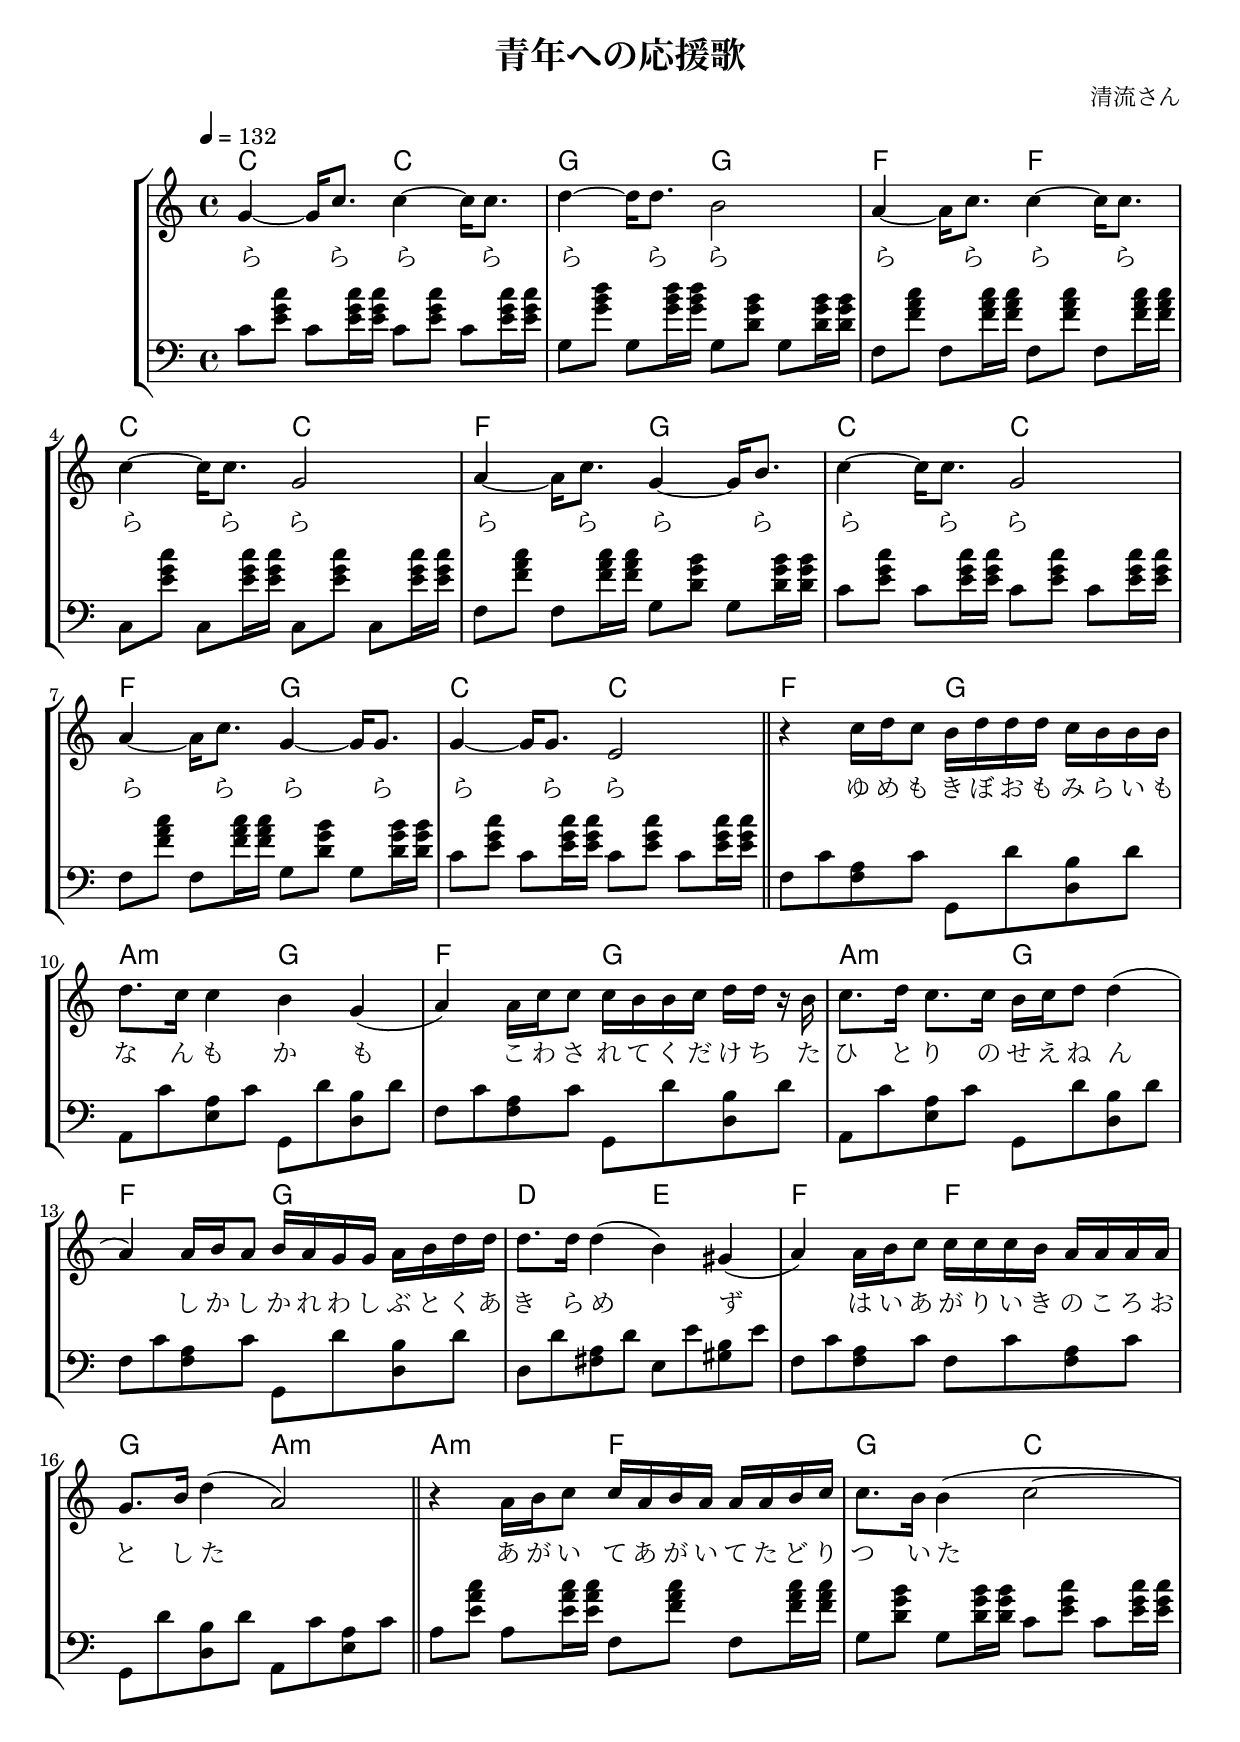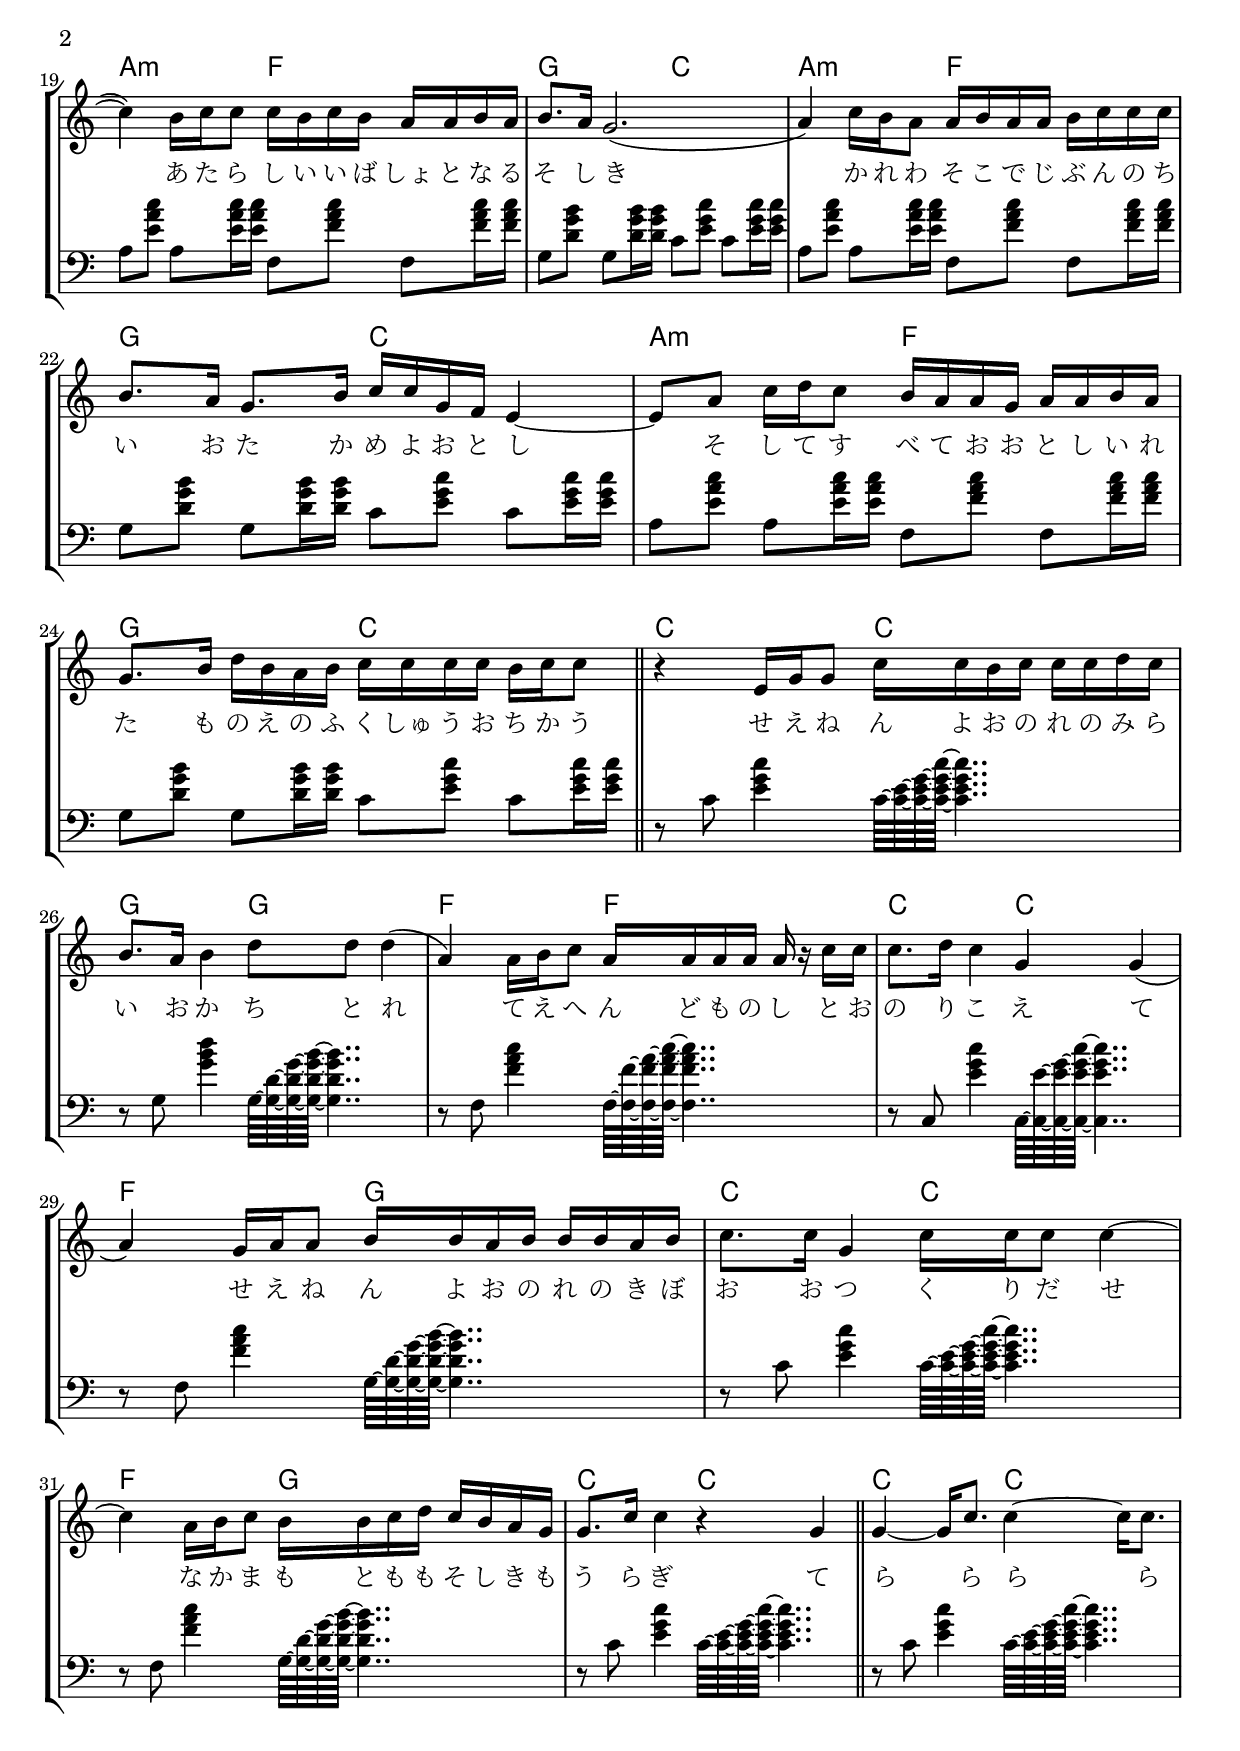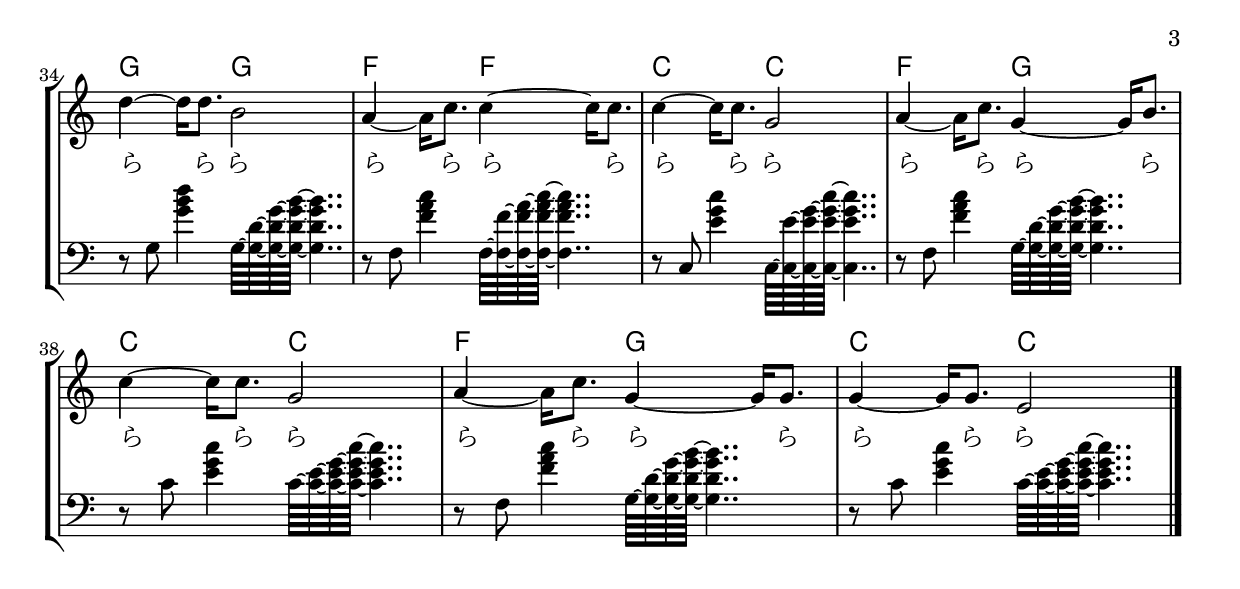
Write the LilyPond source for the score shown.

\version "2.12.1"

\header {
	title = \markup {青年への応援歌}
	composer = \markup \center-column {清流さん}
}

harmony = \chordmode {
	c2 c g g f f c c f g c c f g c c 

	f g a:m g f g a:m g f g d e f f g a:m 

	a:m f g c a:m f g c a:m f g c a:m f g c 

	c c g g f f c c f g c c f g c c 

	c c g g f f c c f g c c f g c c 
}

melody = {
	\set Staff.midiInstrument = #"Trumpet"
		\key c \major
	\tempo 4 = 132
 g'4~g'16  c''8.  c''4~c''16  c''8. 
	d''4~d''16  d''8.  b'2 
	a'4~a'16  c''8.  c''4~c''16  c''8. 
	c''4~c''16  c''8.  g'2 
	a'4~a'16  c''8.  g'4~g'16  b'8. 
	c''4~c''16  c''8.  g'2 
	a'4~a'16  c''8.  g'4~g'16  g'8. 
	g'4~g'16  g'8.  e'2
	\set Staff.midiInstrument = #"mmi0.42"
	r4 c''16  d''16  c''8  b'16  d''16  d''16  d''16  c''16  b'16  b'16  b'16 
	d''8.  c''16  c''4  b'4  g'4 
	(a'4)  a'16  c''16  c''8  c''16  b'16  b'16  c''16  d''16  d''16  r16  b'16 
	c''8.  d''16  c''8.  c''16  b'16  c''16  d''8  d''4 
	(a'4)  a'16  b'16  a'8  b'16  a'16  g'16  g'16  a'16  b'16  d''16  d''16 
	d''8.  d''16  d''4  (b'4)  gis'4 
	(a'4)  a'16  b'16  c''8  c''16  c''16  c''16  b'16  a'16  a'16  a'16  a'16 
	g'8.  b'16  d''4  (a'2)
	\set Staff.midiInstrument = #"mmi0.42"
	r4 a'16  b'16  c''8  c''16  a'16  b'16  a'16  a'16  a'16  b'16  c''16 
	c''8.  b'16  b'4  (c''2~ 
	c''4)  b'16  c''16  c''8  c''16  b'16  c''16  b'16  a'16  a'16  b'16  a'16 
	b'8.  a'16  g'2. 
	(a'4)  c''16  b'16  a'8  a'16  b'16  a'16  a'16  b'16  c''16  c''16  c''16 
	b'8.  a'16  g'8.  b'16  c''16  c''16  g'16  f'16  e'4~ 
	e'8  a'8  c''16  d''16  c''8  b'16  a'16  a'16  g'16  a'16  a'16  b'16  a'16 
	g'8.  b'16  d''16  b'16  a'16  b'16  c''16  c''16  c''16  c''16  b'16  c''16  c''8
	\set Staff.midiInstrument = #"mmi0.42"
	r4 e'16  g'16  g'8  c''16  c''16  b'16  c''16  c''16  c''16  d''16  c''16 
	b'8.  a'16  b'4  d''8  d''8  d''4 
	(a'4)  a'16  b'16  c''8  a'16  a'16  a'16  a'16  a'16  r16  c''16  c''16 
	c''8.  d''16  c''4  g'4  g'4 
	(a'4)  g'16  a'16  a'8  b'16  b'16  a'16  b'16  b'16  b'16  a'16  b'16 
	c''8.  c''16  g'4  c''16  c''16  c''8  c''4~ 
	c''4  a'16  b'16  c''8  b'16  b'16  c''16  d''16  c''16  b'16  a'16  g'16 
	g'8.  c''16  c''4  r4  g'4
	\set Staff.midiInstrument = #"Trumpet"
	 g'4~g'16  c''8.  c''4~c''16  c''8. 
	d''4~d''16  d''8.  b'2 
	a'4~a'16  c''8.  c''4~c''16  c''8. 
	c''4~c''16  c''8.  g'2 
	a'4~a'16  c''8.  g'4~g'16  b'8. 
	c''4~c''16  c''8.  g'2 
	a'4~a'16  c''8.  g'4~g'16  g'8. 
	g'4~g'16  g'8.  e'2
	\bar "|."
}

words = \lyricmode {
	ら  ら  ら  ら  ら  ら  ら  ら  ら  ら  ら  ら  ら  ら  ら  ら  ら  ら  ら  ら  ら  ら  ら  ら  ら  ら  ら  ら  
	ゆ  め  も  き  ぼ  お  も  み  ら  い  も  な  ん  も  か  も  こ  わ  さ  れ  て  く  だ  け  ち  た  ひ  と  り  の  せ  え  ね  ん  し  か  し  か  れ  わ  し  ぶ  と  く  あ  き  ら  め  ず  は  い  あ  が  り  い  き  の  こ  ろ  お  と  し  た  
	あ  が  い  て  あ  が  い  て  た  ど  り  つ  い  た  あ  た  ら  し  い  い  ば  しょ  と  な  る  そ  し  き  か  れ  わ  そ  こ  で  じ  ぶ  ん  の  ち  い  お  た  か  め  よ  お  と  し  そ  し  て  す  べ  て  お  お  と  し  い  れ  た  も  の  え  の  ふ  く  しゅ  う  お  ち  か  う  
	せ  え  ね  ん  よ  お  の  れ  の  み  ら  い  お  か  ち  と  れ  て  え  へ  ん  ど  も  の  し  と  お  の  り  こ  え  て  せ  え  ね  ん  よ  お  の  れ  の  き  ぼ  お  お  つ  く  り  だ  せ  な  か  ま  も  と  も  も  そ  し  き  も  う  ら  ぎ  て  
	ら  ら  ら  ら  ら  ら  ら  ら  ら  ら  ら  ら  ら  ら  ら  ら  ら  ら  ら  ら  ら  ら  ら  ら  ら  ら  ら  ら  
}

tempochange = {
	\tempo 4 = 132
	r1 | r1 | r1 | r1 | r1 | r1 | r1 | r1 \bar "||"
	\tempo 4 = 132
	r1 | r1 | r1 | r1 | r1 | r1 | r1 | r1 \bar "||"
	\tempo 4 = 132
	r1 | r1 | r1 | r1 | r1 | r1 | r1 | r1 \bar "||"
	\tempo 4 = 132
	r1 | r1 | r1 | r1 | r1 | r1 | r1 | r1 \bar "||"
	\tempo 4 = 132
	r1 | r1 | r1 | r1 | r1 | r1 | r1 | r1 \bar "|."
}

mainacc = {
	\clef bass
	\set Staff.midiInstrument = #"String Ensemble 1"
	\key c \major
	\tempo 4 = 132
	c'8 <e' g' c''> c' <e' g' c''>16 <e' g' c''>
	c'8 <e' g' c''> c' <e' g' c''>16 <e' g' c''>
	g8 <g' b' d''> g <g' b' d''>16 <g' b' d''>
	g8 <d' g' b'> g <d' g' b'>16 <d' g' b'>
	f8 <f' a' c''> f <f' a' c''>16 <f' a' c''>
	f8 <f' a' c''> f <f' a' c''>16 <f' a' c''>
	c8 <e' g' c''> c <e' g' c''>16 <e' g' c''>
	c8 <e' g' c''> c <e' g' c''>16 <e' g' c''>
	f8 <f' a' c''> f <f' a' c''>16 <f' a' c''>
	g8 <d' g' b'> g <d' g' b'>16 <d' g' b'>
	c'8 <e' g' c''> c' <e' g' c''>16 <e' g' c''>
	c'8 <e' g' c''> c' <e' g' c''>16 <e' g' c''>
	f8 <f' a' c''> f <f' a' c''>16 <f' a' c''>
	g8 <d' g' b'> g <d' g' b'>16 <d' g' b'>
	c'8 <e' g' c''> c' <e' g' c''>16 <e' g' c''>
	c'8 <e' g' c''> c' <e' g' c''>16 <e' g' c''>
	\bar "||"

	\set Staff.midiInstrument = #"String Ensemble 1"
	f8 c' <f a> c'
	g,8 d' <d b> d'
	a,8 c' <e a> c'
	g,8 d' <d b> d'
	f8 c' <f a> c'
	g,8 d' <d b> d'
	a,8 c' <e a> c'
	g,8 d' <d b> d'
	f8 c' <f a> c'
	g,8 d' <d b> d'
	d8 d' <fis a> d'
	e8 e' <gis b> e'
	f8 c' <f a> c'
	f8 c' <f a> c'
	g,8 d' <d b> d'
	a,8 c' <e a> c'
	\bar "||"

	\set Staff.midiInstrument = #"String Ensemble 1"
	a8 <e' a' c''> a <e' a' c''>16 <e' a' c''>
	f8 <f' a' c''> f <f' a' c''>16 <f' a' c''>
	g8 <d' g' b'> g <d' g' b'>16 <d' g' b'>
	c'8 <e' g' c''> c' <e' g' c''>16 <e' g' c''>
	a8 <e' a' c''> a <e' a' c''>16 <e' a' c''>
	f8 <f' a' c''> f <f' a' c''>16 <f' a' c''>
	g8 <d' g' b'> g <d' g' b'>16 <d' g' b'>
	c'8 <e' g' c''> c' <e' g' c''>16 <e' g' c''>
	a8 <e' a' c''> a <e' a' c''>16 <e' a' c''>
	f8 <f' a' c''> f <f' a' c''>16 <f' a' c''>
	g8 <d' g' b'> g <d' g' b'>16 <d' g' b'>
	c'8 <e' g' c''> c' <e' g' c''>16 <e' g' c''>
	a8 <e' a' c''> a <e' a' c''>16 <e' a' c''>
	f8 <f' a' c''> f <f' a' c''>16 <f' a' c''>
	g8 <d' g' b'> g <d' g' b'>16 <d' g' b'>
	c'8 <e' g' c''> c' <e' g' c''>16 <e' g' c''>
	\bar "||"

	\set Staff.midiInstrument = #"String Ensemble 1"
	r8 c'8 <e' g' c''>4
	c'64~ <c'~ e'~> <c'~ e'~ g'~> <c' e' g' c''>~ <c' e' g' c''>4..
	r8 g8 <g' b' d''>4
	g64~ <g~ d'~> <g~ d'~ g'~> <g d' g' b'>~ <g d' g' b'>4..
	r8 f8 <f' a' c''>4
	f64~ <f~ f'~> <f~ f'~ a'~> <f f' a' c''>~ <f f' a' c''>4..
	r8 c8 <e' g' c''>4
	c64~ <c~ e'~> <c~ e'~ g'~> <c e' g' c''>~ <c e' g' c''>4..
	r8 f8 <f' a' c''>4
	g64~ <g~ d'~> <g~ d'~ g'~> <g d' g' b'>~ <g d' g' b'>4..
	r8 c'8 <e' g' c''>4
	c'64~ <c'~ e'~> <c'~ e'~ g'~> <c' e' g' c''>~ <c' e' g' c''>4..
	r8 f8 <f' a' c''>4
	g64~ <g~ d'~> <g~ d'~ g'~> <g d' g' b'>~ <g d' g' b'>4..
	r8 c'8 <e' g' c''>4
	c'64~ <c'~ e'~> <c'~ e'~ g'~> <c' e' g' c''>~ <c' e' g' c''>4..
	\bar "||"

	\set Staff.midiInstrument = #"String Ensemble 1"
	r8 c'8 <e' g' c''>4
	c'64~ <c'~ e'~> <c'~ e'~ g'~> <c' e' g' c''>~ <c' e' g' c''>4..
	r8 g8 <g' b' d''>4
	g64~ <g~ d'~> <g~ d'~ g'~> <g d' g' b'>~ <g d' g' b'>4..
	r8 f8 <f' a' c''>4
	f64~ <f~ f'~> <f~ f'~ a'~> <f f' a' c''>~ <f f' a' c''>4..
	r8 c8 <e' g' c''>4
	c64~ <c~ e'~> <c~ e'~ g'~> <c e' g' c''>~ <c e' g' c''>4..
	r8 f8 <f' a' c''>4
	g64~ <g~ d'~> <g~ d'~ g'~> <g d' g' b'>~ <g d' g' b'>4..
	r8 c'8 <e' g' c''>4
	c'64~ <c'~ e'~> <c'~ e'~ g'~> <c' e' g' c''>~ <c' e' g' c''>4..
	r8 f8 <f' a' c''>4
	g64~ <g~ d'~> <g~ d'~ g'~> <g d' g' b'>~ <g d' g' b'>4..
	r8 c'8 <e' g' c''>4
	c'64~ <c'~ e'~> <c'~ e'~ g'~> <c' e' g' c''>~ <c' e' g' c''>4..
	\bar "|."
}

subacc = {
	\clef bass
	\set Staff.midiInstrument = #"Pad 4 (choir)"
	\key c \major
	\tempo 4 = 132
	<e' g' c''>8 <e' g' c''>4 <e' g' c''>8
	<e' g' c''>8 <e' g' c''>4 <e' g' c''>8
	<g' b' d''>8 <g' b' d''>4 <g' b' d''>8
	<d' g' b'>8 <d' g' b'>4 <d' g' b'>8
	<f' a' c''>8 <f' a' c''>4 <f' a' c''>8
	<f' a' c''>8 <f' a' c''>4 <f' a' c''>8
	<e' g' c''>8 <e' g' c''>4 <e' g' c''>8
	<e' g' c''>8 <e' g' c''>4 <e' g' c''>8
	<f' a' c''>8 <f' a' c''>4 <f' a' c''>8
	<d' g' b'>8 <d' g' b'>4 <d' g' b'>8
	<e' g' c''>8 <e' g' c''>4 <e' g' c''>8
	<e' g' c''>8 <e' g' c''>4 <e' g' c''>8
	<f' a' c''>8 <f' a' c''>4 <f' a' c''>8
	<d' g' b'>8 <d' g' b'>4 <d' g' b'>8
	<e' g' c''>8 <e' g' c''>4 <e' g' c''>8
	<e' g' c''>8 <e' g' c''>4 <e' g' c''>8
	\bar "||"

	\set Staff.midiInstrument = #"Pad 4 (choir)"
	r8 <f a c'>8 <f a c'>8 <f a c'>8
	r8 <d b d'>8 <d b d'>8 <d b d'>8
	r8 <e a c'>8 <e a c'>8 <e a c'>8
	r8 <d b d'>8 <d b d'>8 <d b d'>8
	r8 <f a c'>8 <f a c'>8 <f a c'>8
	r8 <d b d'>8 <d b d'>8 <d b d'>8
	r8 <e a c'>8 <e a c'>8 <e a c'>8
	r8 <d b d'>8 <d b d'>8 <d b d'>8
	r8 <f a c'>8 <f a c'>8 <f a c'>8
	r8 <d b d'>8 <d b d'>8 <d b d'>8
	r8 <fis a d'>8 <fis a d'>8 <fis a d'>8
	r8 <gis b e'>8 <gis b e'>8 <gis b e'>8
	r8 <f a c'>8 <f a c'>8 <f a c'>8
	r8 <f a c'>8 <f a c'>8 <f a c'>8
	r8 <d b d'>8 <d b d'>8 <d b d'>8
	r8 <e a c'>8 <e a c'>8 <e a c'>8
	\bar "||"

	\set Staff.midiInstrument = #"Pad 4 (choir)"
	<e' a' c''>8 <e' a' c''>4 <e' a' c''>8
	<f' a' c''>8 <f' a' c''>4 <f' a' c''>8
	<d' g' b'>8 <d' g' b'>4 <d' g' b'>8
	<e' g' c''>8 <e' g' c''>4 <e' g' c''>8
	<e' a' c''>8 <e' a' c''>4 <e' a' c''>8
	<f' a' c''>8 <f' a' c''>4 <f' a' c''>8
	<d' g' b'>8 <d' g' b'>4 <d' g' b'>8
	<e' g' c''>8 <e' g' c''>4 <e' g' c''>8
	<e' a' c''>8 <e' a' c''>4 <e' a' c''>8
	<f' a' c''>8 <f' a' c''>4 <f' a' c''>8
	<d' g' b'>8 <d' g' b'>4 <d' g' b'>8
	<e' g' c''>8 <e' g' c''>4 <e' g' c''>8
	<e' a' c''>8 <e' a' c''>4 <e' a' c''>8
	<f' a' c''>8 <f' a' c''>4 <f' a' c''>8
	<d' g' b'>8 <d' g' b'>4 <d' g' b'>8
	<e' g' c''>8 <e' g' c''>4 <e' g' c''>8
	\bar "||"

	\set Staff.midiInstrument = #"Pad 4 (choir)"
	c'8 <e' g' c''>16 <e' g' c''>16   <e' g' c''>16 <e' g' c''>16   e'16 <e' g' c''>16
	c'8 <e' g' c''>16 <e' g' c''>16   <e' g' c''>16 <e' g' c''>16   e'16 <e' g' c''>16
	g8 <g' b' d''>16 <g' b' d''>16   <g' b' d''>16 <g' b' d''>16   g'16 <g' b' d''>16
	g8 <d' g' b'>16 <d' g' b'>16   <d' g' b'>16 <d' g' b'>16   d'16 <d' g' b'>16
	f8 <f' a' c''>16 <f' a' c''>16   <f' a' c''>16 <f' a' c''>16   f'16 <f' a' c''>16
	f8 <f' a' c''>16 <f' a' c''>16   <f' a' c''>16 <f' a' c''>16   f'16 <f' a' c''>16
	c8 <e' g' c''>16 <e' g' c''>16   <e' g' c''>16 <e' g' c''>16   e'16 <e' g' c''>16
	c8 <e' g' c''>16 <e' g' c''>16   <e' g' c''>16 <e' g' c''>16   e'16 <e' g' c''>16
	f8 <f' a' c''>16 <f' a' c''>16   <f' a' c''>16 <f' a' c''>16   f'16 <f' a' c''>16
	g8 <d' g' b'>16 <d' g' b'>16   <d' g' b'>16 <d' g' b'>16   d'16 <d' g' b'>16
	c'8 <e' g' c''>16 <e' g' c''>16   <e' g' c''>16 <e' g' c''>16   e'16 <e' g' c''>16
	c'8 <e' g' c''>16 <e' g' c''>16   <e' g' c''>16 <e' g' c''>16   e'16 <e' g' c''>16
	f8 <f' a' c''>16 <f' a' c''>16   <f' a' c''>16 <f' a' c''>16   f'16 <f' a' c''>16
	g8 <d' g' b'>16 <d' g' b'>16   <d' g' b'>16 <d' g' b'>16   d'16 <d' g' b'>16
	c'8 <e' g' c''>16 <e' g' c''>16   <e' g' c''>16 <e' g' c''>16   e'16 <e' g' c''>16
	c'8 <e' g' c''>16 <e' g' c''>16   <e' g' c''>16 <e' g' c''>16   e'16 <e' g' c''>16
	\bar "||"

	\set Staff.midiInstrument = #"Pad 4 (choir)"
	c'8 <e' g' c''>16 <e' g' c''>16   <e' g' c''>16 <e' g' c''>16   e'16 <e' g' c''>16
	c'8 <e' g' c''>16 <e' g' c''>16   <e' g' c''>16 <e' g' c''>16   e'16 <e' g' c''>16
	g8 <g' b' d''>16 <g' b' d''>16   <g' b' d''>16 <g' b' d''>16   g'16 <g' b' d''>16
	g8 <d' g' b'>16 <d' g' b'>16   <d' g' b'>16 <d' g' b'>16   d'16 <d' g' b'>16
	f8 <f' a' c''>16 <f' a' c''>16   <f' a' c''>16 <f' a' c''>16   f'16 <f' a' c''>16
	f8 <f' a' c''>16 <f' a' c''>16   <f' a' c''>16 <f' a' c''>16   f'16 <f' a' c''>16
	c8 <e' g' c''>16 <e' g' c''>16   <e' g' c''>16 <e' g' c''>16   e'16 <e' g' c''>16
	c8 <e' g' c''>16 <e' g' c''>16   <e' g' c''>16 <e' g' c''>16   e'16 <e' g' c''>16
	f8 <f' a' c''>16 <f' a' c''>16   <f' a' c''>16 <f' a' c''>16   f'16 <f' a' c''>16
	g8 <d' g' b'>16 <d' g' b'>16   <d' g' b'>16 <d' g' b'>16   d'16 <d' g' b'>16
	c'8 <e' g' c''>16 <e' g' c''>16   <e' g' c''>16 <e' g' c''>16   e'16 <e' g' c''>16
	c'8 <e' g' c''>16 <e' g' c''>16   <e' g' c''>16 <e' g' c''>16   e'16 <e' g' c''>16
	f8 <f' a' c''>16 <f' a' c''>16   <f' a' c''>16 <f' a' c''>16   f'16 <f' a' c''>16
	g8 <d' g' b'>16 <d' g' b'>16   <d' g' b'>16 <d' g' b'>16   d'16 <d' g' b'>16
	c'8 <e' g' c''>16 <e' g' c''>16   <e' g' c''>16 <e' g' c''>16   e'16 <e' g' c''>16
	c'8 <e' g' c''>16 <e' g' c''>16 <c' e' g' c''>4
	\bar "|."
}

percA = {
	\drummode {
	r4 sn2 sn8. sn16  |r4 sn2 sn8. sn16  |r4 sn2 sn8. sn16  |r4 sn2 sn8. sn16  |r4 sn2 sn8. sn16  |r4 sn2 sn8. sn16  |r4 sn2 sn8. sn16  |r8 sn8 sn4 sn8 sn8 sn16 sn8 sn16  \bar "||"
	r4 sn2 sn8. sn16  |r4 sn2 sn8. sn16  |r4 sn2 sn8. sn16  |r4 sn2 sn8. sn16  |r4 sn2 sn8. sn16  |r4 sn2 sn8. sn16  |r4 sn2 sn8. sn16  |r8 sn8 sn4 sn8 sn8 sn16 sn8 sn16  \bar "||"
	r4 sn2 sn8. sn16  |r4 sn2 sn8. sn16  |r4 sn2 sn8. sn16  |r4 sn2 sn8. sn16  |r4 sn2 sn8. sn16  |r4 sn2 sn8. sn16  |r4 sn2 sn8. sn16  |r8 sn8 sn4 sn8 sn8 sn16 sn8 sn16  \bar "||"
	r4 sn2 sn8. sn16  |r4 sn2 sn8. sn16  |r4 sn2 sn8. sn16  |r4 sn2 sn8. sn16  |r4 sn2 sn8. sn16  |r4 sn2 sn8. sn16  |r4 sn2 sn8. sn16  |r8 sn8 sn4 sn8 sn8 sn16 sn8 sn16  \bar "||"
	r4 sn2 sn8. sn16  |r4 sn2 sn8. sn16  |r4 sn2 sn8. sn16  |r4 sn2 sn8. sn16  |r4 sn2 sn8. sn16  |r4 sn2 sn8. sn16  |r4 sn2 sn8. sn16  |r8 sn8 sn4 sn8 sn8 sn16 sn8 sn16  \bar "|."
	}
}

percB = {
	\drummode {
	r4. r16 tommh8 tommh4. r16  |r1  |r4. r16 tommh8 tommh4. r16  |r1  |r4. r16 tommh8 tommh4. r16  |r1  |r4. r16 tommh8 tommh4. r16  |r1  \bar "||"
	r4. r16 tommh8 tommh4. r16  |r1  |r4. r16 tommh8 tommh4. r16  |r1  |r4. r16 tommh8 tommh4. r16  |r1  |r4. r16 tommh8 tommh4. r16  |r1  \bar "||"
	r4. r16 tommh8 tommh4. r16  |r1  |r4. r16 tommh8 tommh4. r16  |r1  |r4. r16 tommh8 tommh4. r16  |r1  |r4. r16 tommh8 tommh4. r16  |r1  \bar "||"
	r4. r16 tommh8 tommh4. r16  |r1  |r4. r16 tommh8 tommh4. r16  |r1  |r4. r16 tommh8 tommh4. r16  |r1  |r4. r16 tommh8 tommh4. r16  |r1  \bar "||"
	r4. r16 tommh8 tommh4. r16  |r1  |r4. r16 tommh8 tommh4. r16  |r1  |r4. r16 tommh8 tommh4. r16  |r1  |r4. r16 tommh8 tommh4. r16  |r1  \bar "|."
	}
}

percC = {
	\drummode {
	r8 toml8 toml8 toml8 toml8 toml8 toml8 toml8  |toml8 toml8 toml8 toml8 toml8 toml8 toml8 toml8  |toml8 toml8 toml8 toml8 toml8 toml8 toml8 toml8  |toml8 toml8 toml8 toml8 toml8 toml8 toml8 toml8  |r8 toml8 toml8 toml8 toml8 toml8 toml8 toml8  |toml8 toml8 toml8 toml8 toml8 toml8 toml8 toml8  |toml8 toml8 toml8 toml8 toml8 toml8 toml8 toml8  |toml8 toml8 toml8 toml8 toml8 toml8 toml8 toml8  \bar "||"
	r8 toml8 toml8 toml8 toml8 toml8 toml8 toml8  |toml8 toml8 toml8 toml8 toml8 toml8 toml8 toml8  |toml8 toml8 toml8 toml8 toml8 toml8 toml8 toml8  |toml8 toml8 toml8 toml8 toml8 toml8 toml8 toml8  |r8 toml8 toml8 toml8 toml8 toml8 toml8 toml8  |toml8 toml8 toml8 toml8 toml8 toml8 toml8 toml8  |toml8 toml8 toml8 toml8 toml8 toml8 toml8 toml8  |toml8 toml8 toml8 toml8 toml8 toml8 toml8 toml8  \bar "||"
	r8 toml8 toml8 toml8 toml8 toml8 toml8 toml8  |toml8 toml8 toml8 toml8 toml8 toml8 toml8 toml8  |toml8 toml8 toml8 toml8 toml8 toml8 toml8 toml8  |toml8 toml8 toml8 toml8 toml8 toml8 toml8 toml8  |r8 toml8 toml8 toml8 toml8 toml8 toml8 toml8  |toml8 toml8 toml8 toml8 toml8 toml8 toml8 toml8  |toml8 toml8 toml8 toml8 toml8 toml8 toml8 toml8  |toml8 toml8 toml8 toml8 toml8 toml8 toml8 toml8  \bar "||"
	r8 toml8 toml8 toml8 toml8 toml8 toml8 toml8  |toml8 toml8 toml8 toml8 toml8 toml8 toml8 toml8  |toml8 toml8 toml8 toml8 toml8 toml8 toml8 toml8  |toml8 toml8 toml8 toml8 toml8 toml8 toml8 toml8  |r8 toml8 toml8 toml8 toml8 toml8 toml8 toml8  |toml8 toml8 toml8 toml8 toml8 toml8 toml8 toml8  |toml8 toml8 toml8 toml8 toml8 toml8 toml8 toml8  |toml8 toml8 toml8 toml8 toml8 toml8 toml8 toml8  \bar "||"
	r8 toml8 toml8 toml8 toml8 toml8 toml8 toml8  |toml8 toml8 toml8 toml8 toml8 toml8 toml8 toml8  |toml8 toml8 toml8 toml8 toml8 toml8 toml8 toml8  |toml8 toml8 toml8 toml8 toml8 toml8 toml8 toml8  |r8 toml8 toml8 toml8 toml8 toml8 toml8 toml8  |toml8 toml8 toml8 toml8 toml8 toml8 toml8 toml8  |toml8 toml8 toml8 toml8 toml8 toml8 toml8 toml8  |toml8 toml8 toml8 toml8 toml8 toml8 toml8 toml8  \bar "|."
	}
}

percD = {
	\drummode {
	r1  |r4. r16 tomfh8 tomfh4. r16  |r1  |r4. r16 tomfh8 tomfh4. r16  |r1  |r4. r16 tomfh8 tomfh4. r16  |r1  |r4. r16 tomfh2 r16  \bar "||"
	r1  |r4. r16 tomfh8 tomfh4. r16  |r1  |r4. r16 tomfh8 tomfh4. r16  |r1  |r4. r16 tomfh8 tomfh4. r16  |r1  |r4. r16 tomfh2 r16  \bar "||"
	r1  |r4. r16 tomfh8 tomfh4. r16  |r1  |r4. r16 tomfh8 tomfh4. r16  |r1  |r4. r16 tomfh8 tomfh4. r16  |r1  |r4. r16 tomfh2 r16  \bar "||"
	r1  |r4. r16 tomfh8 tomfh4. r16  |r1  |r4. r16 tomfh8 tomfh4. r16  |r1  |r4. r16 tomfh8 tomfh4. r16  |r1  |r4. r16 tomfh2 r16  \bar "||"
	r1  |r4. r16 tomfh8 tomfh4. r16  |r1  |r4. r16 tomfh8 tomfh4. r16  |r1  |r4. r16 tomfh8 tomfh4. r16  |r1  |r4. r16 tomfh2 r16  \bar "|."
	}
}

percE = {
	\drummode {
	bd4. r16 bd8. bd4.  |bd8. bd4. r16 bd4 bd8  |bd8. bd4 bd8. bd4.  |bd8. bd4. r16 bd4 bd8  |bd4. r16 bd8. bd4.  |bd8. bd4. r16 bd4 bd8  |bd8. bd4 bd8. bd4.  |bd4. bd8 bd4 r16 bd8.  \bar "||"
	bd4. r16 bd8. bd4.  |bd8. bd4. r16 bd4 bd8  |bd8. bd4 bd8. bd4.  |bd8. bd4. r16 bd4 bd8  |bd4. r16 bd8. bd4.  |bd8. bd4. r16 bd4 bd8  |bd8. bd4 bd8. bd4.  |bd4. bd8 bd4 r16 bd8.  \bar "||"
	bd4. r16 bd8. bd4.  |bd8. bd4. r16 bd4 bd8  |bd8. bd4 bd8. bd4.  |bd8. bd4. r16 bd4 bd8  |bd4. r16 bd8. bd4.  |bd8. bd4. r16 bd4 bd8  |bd8. bd4 bd8. bd4.  |bd4. bd8 bd4 r16 bd8.  \bar "||"
	bd4. r16 bd8. bd4.  |bd8. bd4. r16 bd4 bd8  |bd8. bd4 bd8. bd4.  |bd8. bd4. r16 bd4 bd8  |bd4. r16 bd8. bd4.  |bd8. bd4. r16 bd4 bd8  |bd8. bd4 bd8. bd4.  |bd4. bd8 bd4 r16 bd8.  \bar "||"
	bd4. r16 bd8. bd4.  |bd8. bd4. r16 bd4 bd8  |bd8. bd4 bd8. bd4.  |bd8. bd4. r16 bd4 bd8  |bd4. r16 bd8. bd4.  |bd8. bd4. r16 bd4 bd8  |bd8. bd4 bd8. bd4.  |bd4. bd8 bd4 r16 bd8.  \bar "|."
	}
}

percF = {
	\drummode {
	cymc1  |r1 |r1 |r1 |cymc1  |r1 |r1 |r1 \bar "||"
	cymc1  |r1 |r1 |r1 |cymc1  |r1 |r1 |r1 \bar "||"
	cymc1  |r1 |r1 |r1 |cymc1  |r1 |r1 |r1 \bar "||"
	cymc1  |r1 |r1 |r1 |cymc1  |r1 |r1 |r1 \bar "||"
	cymc1  |r1 |r1 |r1 |cymc1  |r1 |r1 |r1 \bar "|."
	}
}

\score {
	<<
		\new StaffGroup <<
			\new ChordNames {\harmony}
			\new Voice = "melody" {\melody}
			\new Lyrics \lyricsto "melody" \words
			\new Staff = "mainacc" {\mainacc}
		>>
	>>
	\layout { }
}
